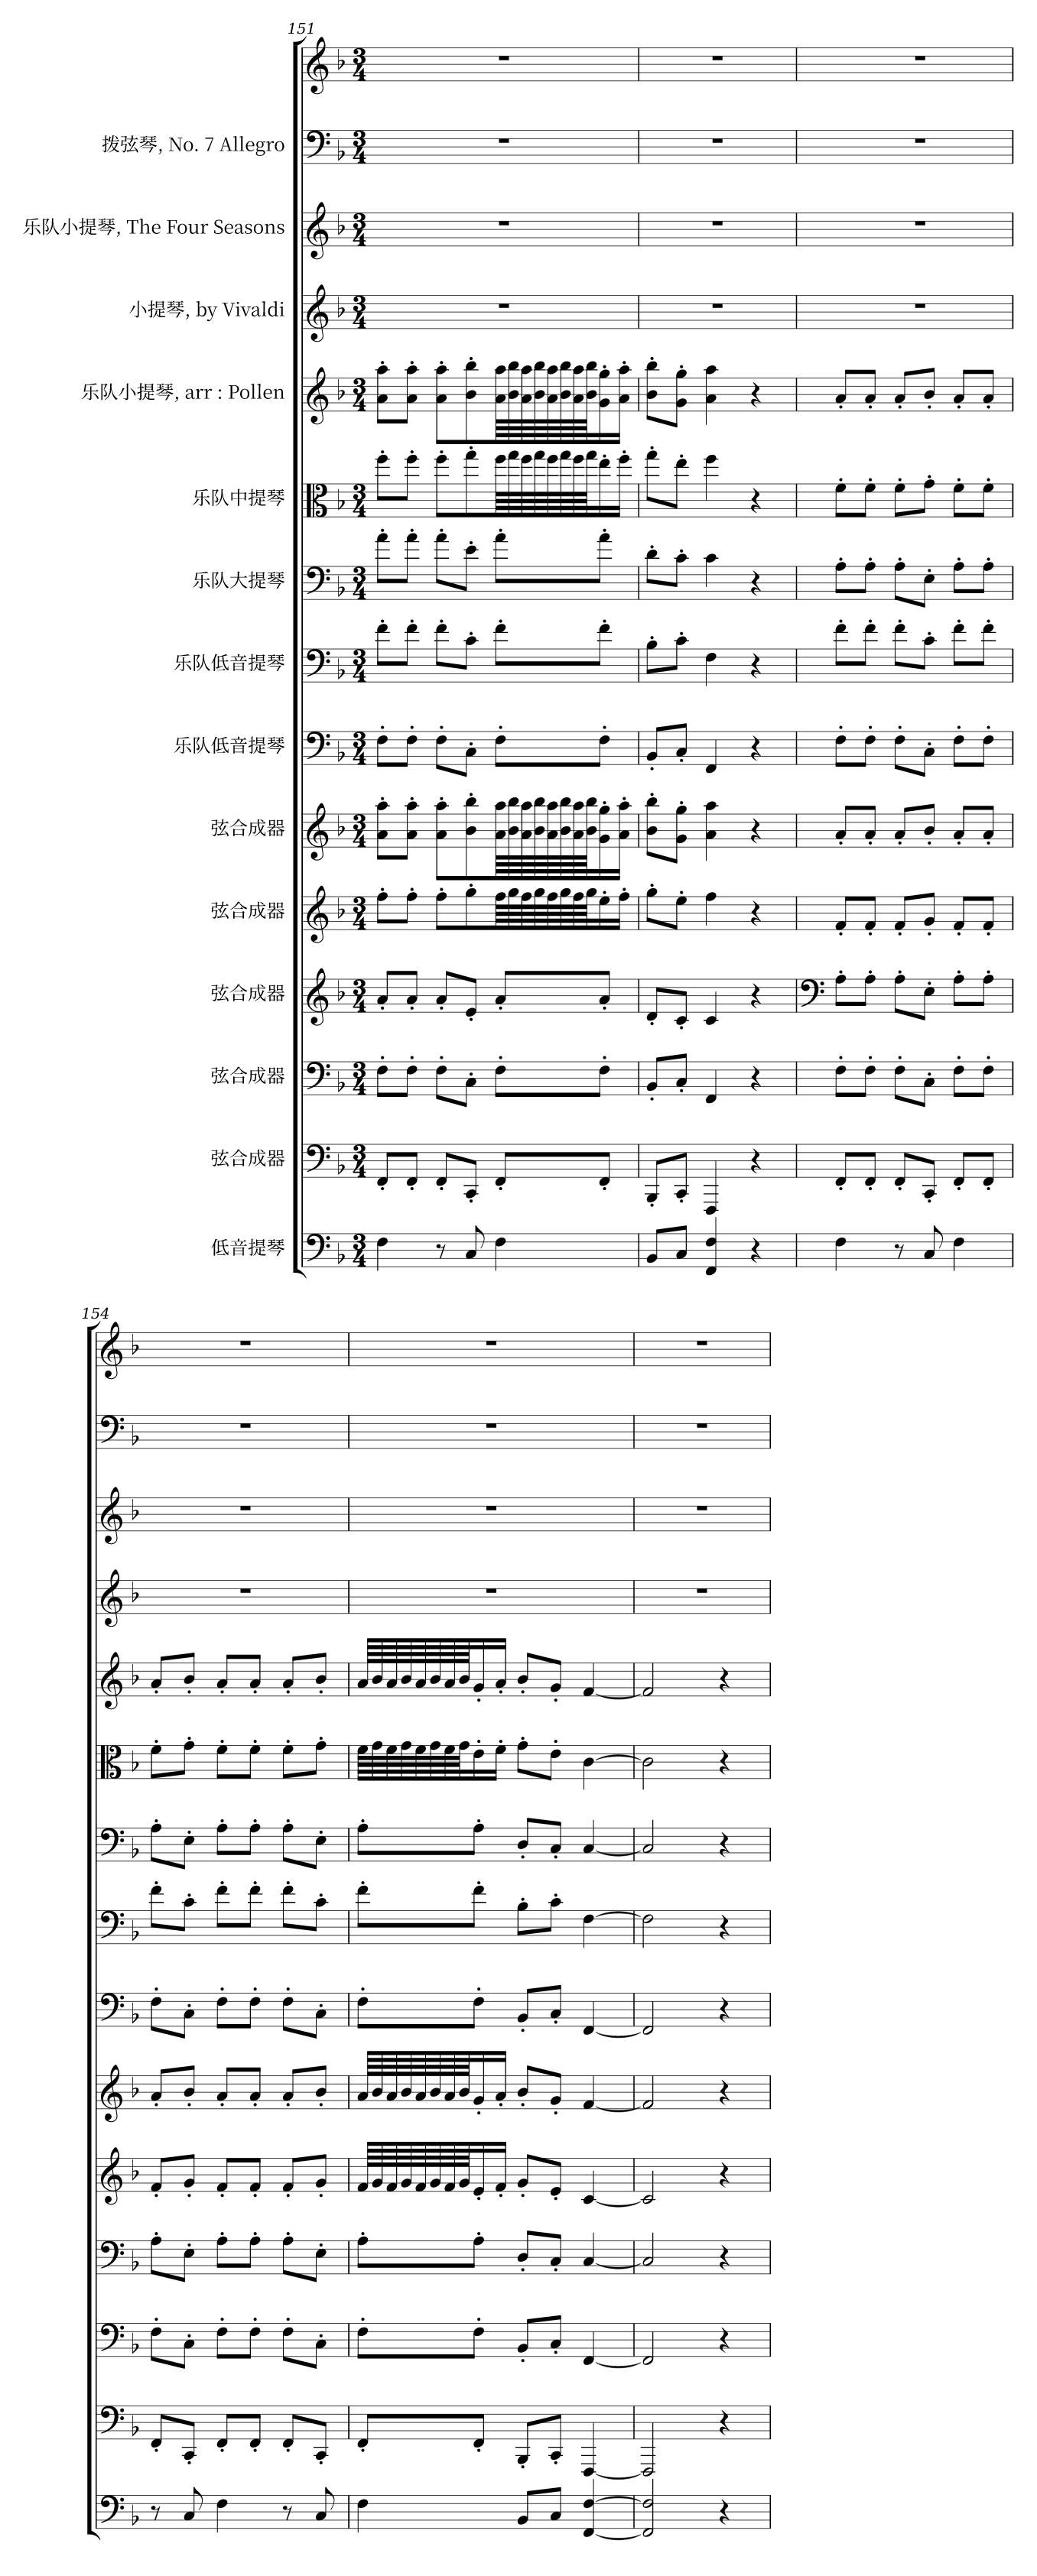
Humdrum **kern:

**kern	**kern	**kern	**kern	**kern	**kern	**kern	**kern	**kern	**kern	**kern	**kern	**kern	**kern	**kern
*part14	*part13	*part12	*part11	*part10	*part9	*part8	*part7	*part6	*part5	*part4	*part3	*part2	*part1	*part1
*staff15	*staff14	*staff13	*staff12	*staff11	*staff10	*staff9	*staff8	*staff7	*staff6	*staff5	*staff4	*staff3	*staff2	*staff1
*I"低音提琴	*I"弦合成器	*I"弦合成器	*I"弦合成器	*I"弦合成器	*I"弦合成器	*I"乐队低音提琴	*I"乐队低音提琴	*I"乐队大提琴	*I"乐队中提琴	*I"乐队小提琴, arr : Pollen	*I"小提琴, by Vivaldi	*I"乐队小提琴, The Four Seasons	*I"拨弦琴, No. 7 Allegro	*
*clefF4	*clefF4	*clefF4	*clefG2	*clefG2	*clefG2	*clefF4	*clefF4	*clefF4	*clefC3	*clefG2	*clefG2	*clefG2	*clefF4	*clefG2
*ITrd7c12	*	*	*	*	*	*ITrd7c12	*ITrd7c12	*	*	*	*	*	*	*
*k[b-]	*k[b-]	*k[b-]	*k[b-]	*k[b-]	*k[b-]	*k[b-]	*k[b-]	*k[b-]	*k[b-]	*k[b-]	*k[b-]	*k[b-]	*k[b-]	*k[b-]
*M3/4	*M3/4	*M3/4	*M3/4	*M3/4	*M3/4	*M3/4	*M3/4	*M3/4	*M3/4	*M3/4	*M3/4	*M3/4	*M3/4	*M3/4
=151	=151	=151	=151	=151	=151	=151	=151	=151	=151	=151	=151	=151	=151	=151
4FF\	8FF'/L	8F'\L	8a'/L	8ff'\L	8a\' 8aa\'L	8FF'\L	8F'\L	8a'\L	8ff'\L	8a\' 8aa\'L	2.r	2.r	2.r	2.r
.	8FF'/J	8F'\J	8a'/J	8ff'\J	8a\' 8aa\'J	8FF'\J	8F'\J	8a'\J	8ff'\J	8a\' 8aa\'J	.	.	.	.
8r	8FF'/L	8F'\L	8a'/L	8ff'\L	8a\' 8aa\'L	8FF'\L	8F'\L	8a'\L	8ff'\L	8a\' 8aa\'L	.	.	.	.
8CC/	8CC'/J	8C'\J	8e'/J	8gg'\	8b-\' 8bb-\'	8CC'\J	8C'\J	8e'\J	8gg'\	8b-\' 8bb-\'	.	.	.	.
4FF\	8FF'/L	8F'\L	8a'/L	64ff\LLL	64a\ 64aa\LLL	8FF'\L	8F'\L	8a'\L	64ff\LLL	64a\ 64aa\LLL	.	.	.	.
.	.	.	.	64gg\	64b-\ 64bb-\	.	.	.	64gg\	64b-\ 64bb-\	.	.	.	.
.	.	.	.	64ff\	64a\ 64aa\	.	.	.	64ff\	64a\ 64aa\	.	.	.	.
.	.	.	.	64gg\	64b-\ 64bb-\	.	.	.	64gg\	64b-\ 64bb-\	.	.	.	.
.	.	.	.	64ff\	64a\ 64aa\	.	.	.	64ff\	64a\ 64aa\	.	.	.	.
.	.	.	.	64gg\	64b-\ 64bb-\	.	.	.	64gg\	64b-\ 64bb-\	.	.	.	.
.	.	.	.	64ff\	64a\ 64aa\	.	.	.	64ff\	64a\ 64aa\	.	.	.	.
.	.	.	.	64gg\JJ	64b-\ 64bb-\JJ	.	.	.	64gg\JJ	64b-\ 64bb-\JJ	.	.	.	.
.	8FF'/J	8F'\J	8a'/J	16ee'\	16g\' 16gg\'	8FF'\J	8F'\J	8a'\J	16ee'\	16g\' 16gg\'	.	.	.	.
.	.	.	.	16ff'\JJ	16a\' 16aa\'JJ	.	.	.	16ff'\JJ	16a\' 16aa\'JJ	.	.	.	.
=152	=152	=152	=152	=152	=152	=152	=152	=152	=152	=152	=152	=152	=152	=152
8BBB-/L	8BBB-'/L	8BB-'/L	8d'/L	8gg'\L	8b-\' 8bb-\'L	8BBB-'/L	8BB-'\L	8d'\L	8gg'\L	8b-\' 8bb-\'L	2.r	2.r	2.r	2.r
8CC/J	8CC'/J	8C'/J	8c'/J	8ee'\J	8g\' 8gg\'J	8CC'/J	8C'\J	8c'\J	8ee'\J	8g\' 8gg\'J	.	.	.	.
4FFF/ 4FF/	4FFF/	4FF/	4c/	4ff\	4a\ 4aa\	4FFF/	4FF\	4c\	4ff\	4a\ 4aa\	.	.	.	.
4r	4r	4r	4r	4r	4r	4r	4r	4r	4r	4r	.	.	.	.
!!LO:PB:g=z
=153	=153	=153	=153	=153	=153	=153	=153	=153	=153	=153	=153	=153	=153	=153
*	*	*	*clefF4	*	*	*	*	*	*	*	*	*	*	*
4FF\	8FF'/L	8F'\L	8A'\L	8f'/L	8a'/L	8FF'\L	8F'\L	8A'\L	8f'\L	8a'/L	2.r	2.r	2.r	2.r
.	8FF'/J	8F'\J	8A'\J	8f'/J	8a'/J	8FF'\J	8F'\J	8A'\J	8f'\J	8a'/J	.	.	.	.
8r	8FF'/L	8F'\L	8A'\L	8f'/L	8a'/L	8FF'\L	8F'\L	8A'\L	8f'\L	8a'/L	.	.	.	.
8CC/	8CC'/J	8C'\J	8E'\J	8g'/J	8b-'/J	8CC'\J	8C'\J	8E'\J	8g'\J	8b-'/J	.	.	.	.
4FF\	8FF'/L	8F'\L	8A'\L	8f'/L	8a'/L	8FF'\L	8F'\L	8A'\L	8f'\L	8a'/L	.	.	.	.
.	8FF'/J	8F'\J	8A'\J	8f'/J	8a'/J	8FF'\J	8F'\J	8A'\J	8f'\J	8a'/J	.	.	.	.
=154	=154	=154	=154	=154	=154	=154	=154	=154	=154	=154	=154	=154	=154	=154
8r	8FF'/L	8F'\L	8A'\L	8f'/L	8a'/L	8FF'\L	8F'\L	8A'\L	8f'\L	8a'/L	2.r	2.r	2.r	2.r
8CC/	8CC'/J	8C'\J	8E'\J	8g'/J	8b-'/J	8CC'\J	8C'\J	8E'\J	8g'\J	8b-'/J	.	.	.	.
4FF\	8FF'/L	8F'\L	8A'\L	8f'/L	8a'/L	8FF'\L	8F'\L	8A'\L	8f'\L	8a'/L	.	.	.	.
.	8FF'/J	8F'\J	8A'\J	8f'/J	8a'/J	8FF'\J	8F'\J	8A'\J	8f'\J	8a'/J	.	.	.	.
8r	8FF'/L	8F'\L	8A'\L	8f'/L	8a'/L	8FF'\L	8F'\L	8A'\L	8f'\L	8a'/L	.	.	.	.
8CC/	8CC'/J	8C'\J	8E'\J	8g'/J	8b-'/J	8CC'\J	8C'\J	8E'\J	8g'\J	8b-'/J	.	.	.	.
=155	=155	=155	=155	=155	=155	=155	=155	=155	=155	=155	=155	=155	=155	=155
4FF\	8FF'/L	8F'\L	8A'\L	64f/LLLL	64a/LLLL	8FF'\L	8F'\L	8A'\L	64f\LLLL	64a/LLLL	2.r	2.r	2.r	2.r
.	.	.	.	64g/	64b-/	.	.	.	64g\	64b-/	.	.	.	.
.	.	.	.	64f/	64a/	.	.	.	64f\	64a/	.	.	.	.
.	.	.	.	64g/	64b-/	.	.	.	64g\	64b-/	.	.	.	.
.	.	.	.	64f/	64a/	.	.	.	64f\	64a/	.	.	.	.
.	.	.	.	64g/	64b-/	.	.	.	64g\	64b-/	.	.	.	.
.	.	.	.	64f/	64a/	.	.	.	64f\	64a/	.	.	.	.
.	.	.	.	64g/JJ	64b-/JJ	.	.	.	64g\JJ	64b-/JJ	.	.	.	.
.	8FF'/J	8F'\J	8A'\J	16e'/	16g'/	8FF'\J	8F'\J	8A'\J	16e'\	16g'/	.	.	.	.
.	.	.	.	16f'/JJ	16a'/JJ	.	.	.	16f'\JJ	16a'/JJ	.	.	.	.
8BBB-/L	8BBB-'/L	8BB-'/L	8D'/L	8g'/L	8b-'/L	8BBB-'/L	8BB-'\L	8D'/L	8g'\L	8b-'/L	.	.	.	.
8CC/J	8CC'/J	8C'/J	8C'/J	8e'/J	8g'/J	8CC'/J	8C'\J	8C'/J	8e'\J	8g'/J	.	.	.	.
[4FFF/ [4FF/	[4FFF/	[4FF/	[4C/	[4c/	[4f/	[4FFF/	[4FF\	[4C/	[4c\	[4f/	.	.	.	.
=156	=156	=156	=156	=156	=156	=156	=156	=156	=156	=156	=156	=156	=156	=156
2FFF/] 2FF/]	2FFF/]	2FF/]	2C/]	2c/]	2f/]	2FFF/]	2FF\]	2C/]	2c\]	2f/]	2.r	2.r	2.r	2.r
4r	4r	4r	4r	4r	4r	4r	4r	4r	4r	4r	.	.	.	.
=	=	=	=	=	=	=	=	=	=	=	=	=	=	=
*-	*-	*-	*-	*-	*-	*-	*-	*-	*-	*-	*-	*-	*-	*-
